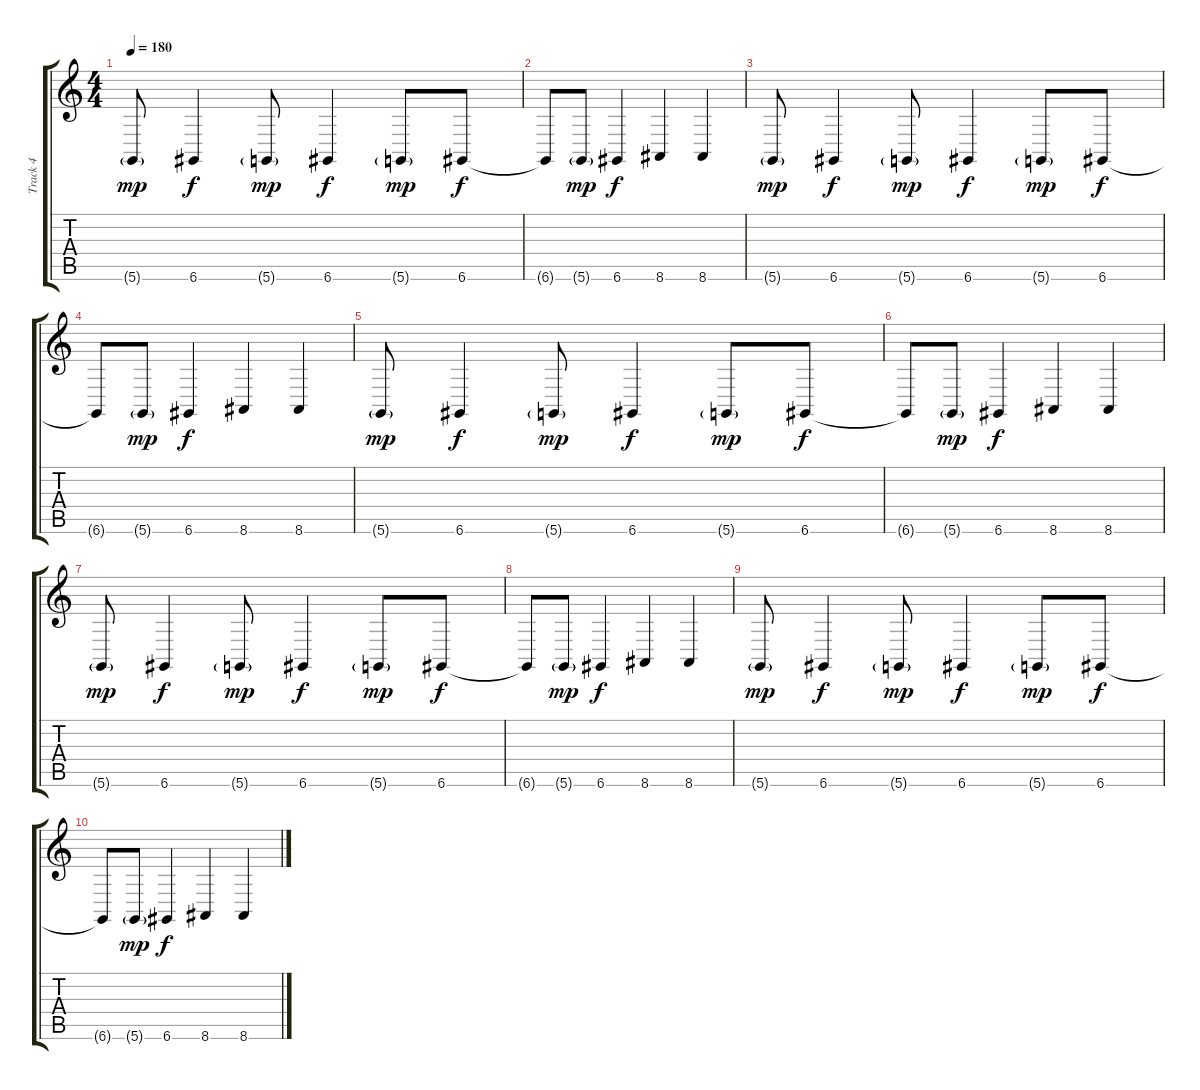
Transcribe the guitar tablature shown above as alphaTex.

\track ("Track 4" "Track 4") {instrument lead8bassandlead}
\staff {score tabs}
\tuning (E4 B3 G3 D3 A2 D2) {hide}
\ts (4 4)
\tempo 180
\clef g2
\ks c
5.6{g}.8{dy mp} 6.6.4{dy f} 5.6{g}.8{dy mp} 6.6.4{dy f} 5.6{g}.8{dy mp} 6.6.8{dy f} |
6.6{t}.8 5.6{g}.8{dy mp} 6.6.4{dy f} 8.6.4 8.6.4 |
5.6{g}.8{dy mp} 6.6.4{dy f} 5.6{g}.8{dy mp} 6.6.4{dy f} 5.6{g}.8{dy mp} 6.6.8{dy f} |
6.6{t}.8 5.6{g}.8{dy mp} 6.6.4{dy f} 8.6.4 8.6.4 |
5.6{g}.8{dy mp} 6.6.4{dy f} 5.6{g}.8{dy mp} 6.6.4{dy f} 5.6{g}.8{dy mp} 6.6.8{dy f} |
6.6{t}.8 5.6{g}.8{dy mp} 6.6.4{dy f} 8.6.4 8.6.4 |
5.6{g}.8{dy mp} 6.6.4{dy f} 5.6{g}.8{dy mp} 6.6.4{dy f} 5.6{g}.8{dy mp} 6.6.8{dy f} |
6.6{t}.8 5.6{g}.8{dy mp} 6.6.4{dy f} 8.6.4 8.6.4 |
5.6{g}.8{dy mp} 6.6.4{dy f} 5.6{g}.8{dy mp} 6.6.4{dy f} 5.6{g}.8{dy mp} 6.6.8{dy f} |
6.6{t}.8 5.6{g}.8{dy mp} 6.6.4{dy f} 8.6.4 8.6.4
